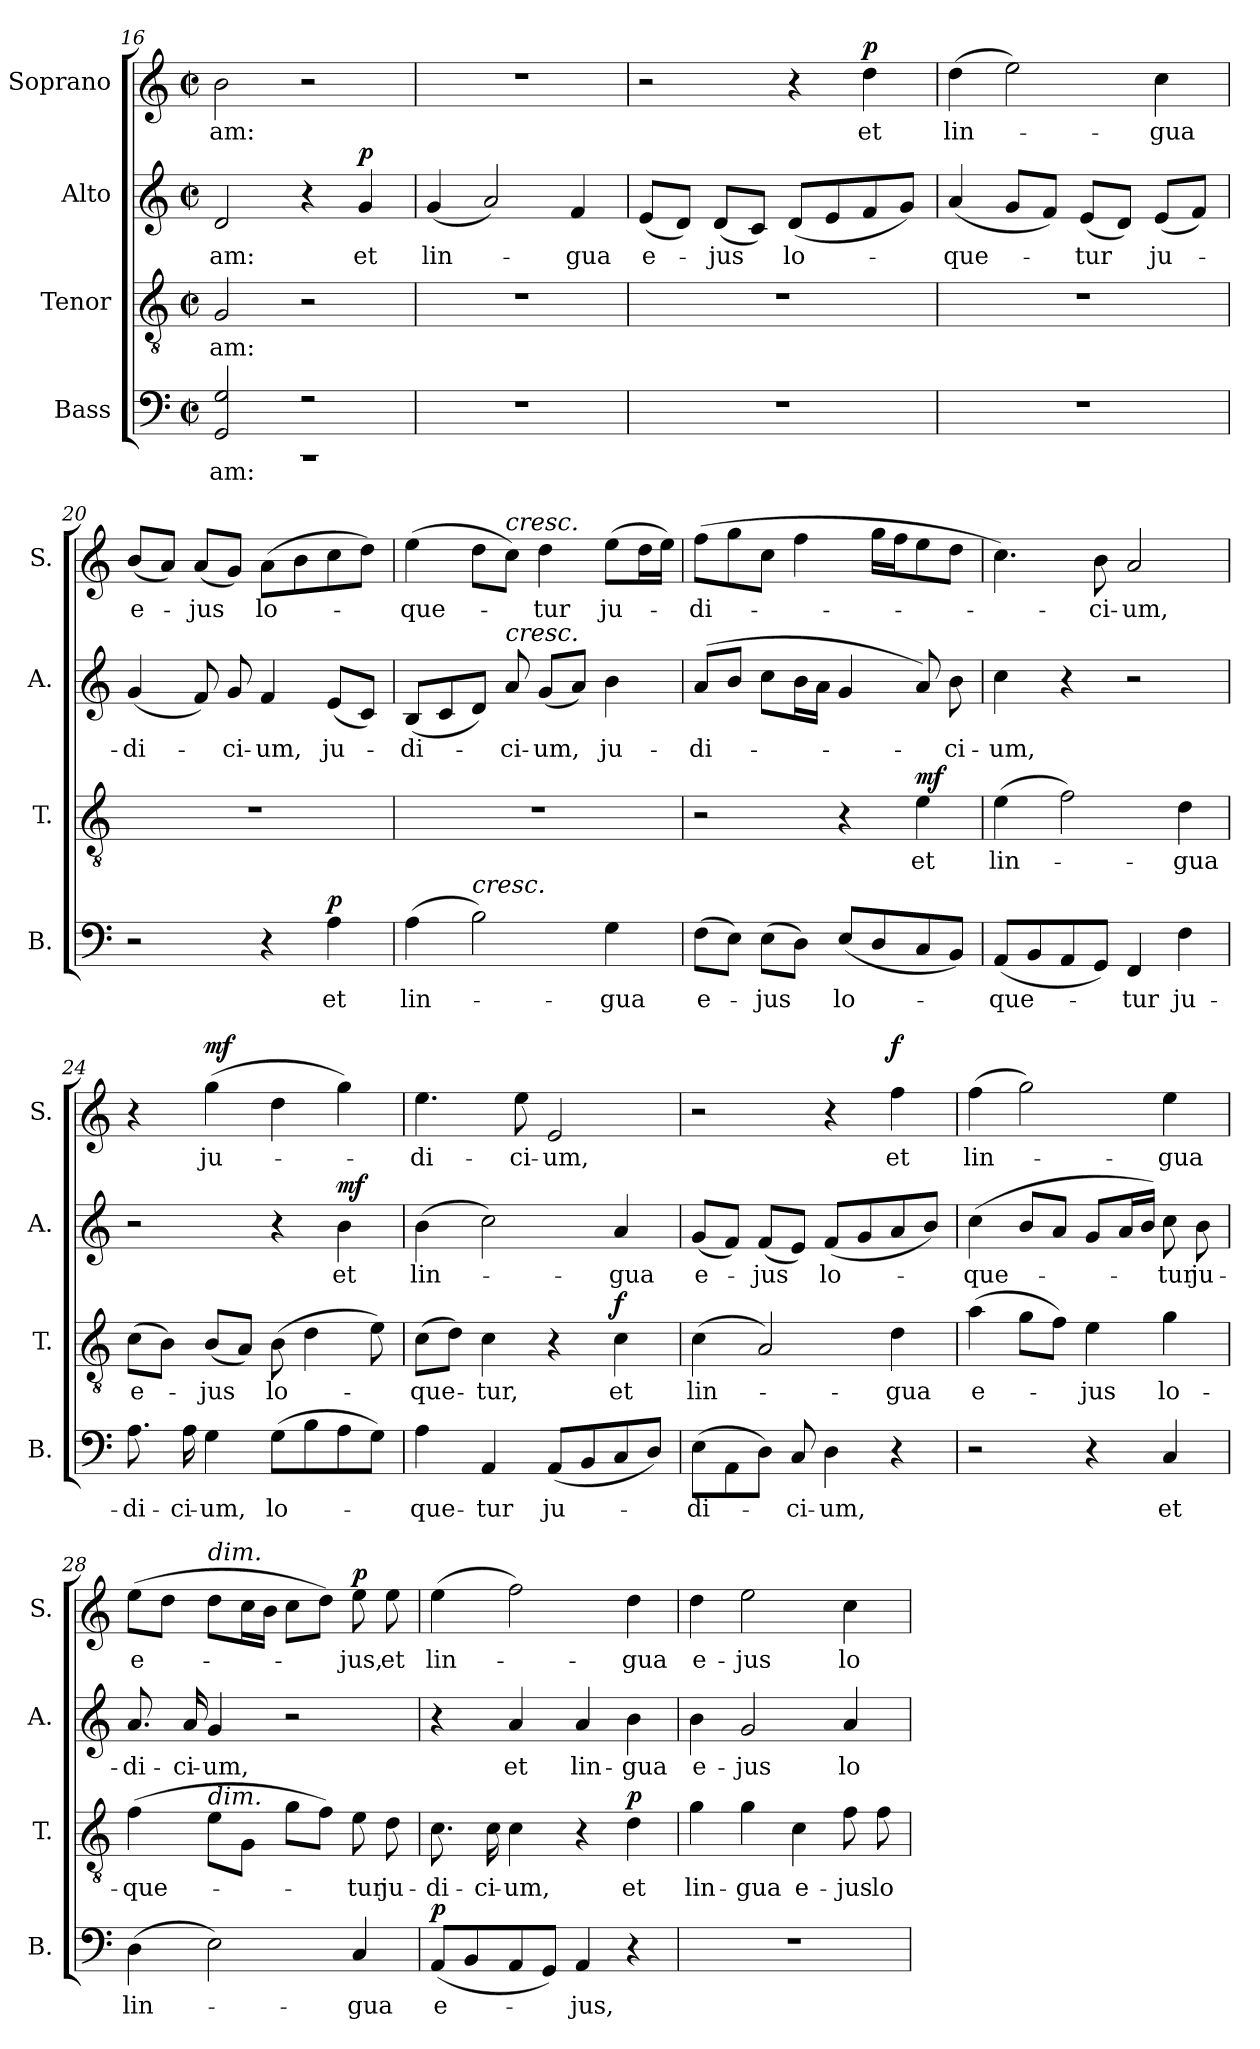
**kern	**text	**dynam	**kern	**text	**dynam	**kern	**text	**dynam	**kern	**text	**dynam
*part4	*part4	*part4	*part3	*part3	*part3	*part2	*part2	*part2	*part1	*part1	*part1
*staff4	*staff4	*staff4	*staff3	*staff3	*staff3	*staff2	*staff2	*staff2	*staff1	*staff1	*staff1
*I"Bass	*	*	*I"Tenor	*	*	*I"Alto	*	*	*I"Soprano	*	*
*I'B.	*	*	*I'T.	*	*	*I'A.	*	*	*I'S.	*	*
*clefF4	*	*	*clefGv2	*	*	*clefG2	*	*	*clefG2	*	*
*k[]	*	*	*k[]	*	*	*k[]	*	*	*k[]	*	*
*M2/2	*	*	*M2/2	*	*	*M2/2	*	*	*M2/2	*	*
*met(c|)	*	*	*met(c|)	*	*	*met(c|)	*	*	*met(c|)	*	*
=16	=16	=16	=16	=16	=16	=16	=16	=16	=16	=16	=16
!	!LO:LY:b	!	!	!LO:LY:b	!	!	!LO:LY:b	!	!	!LO:LY:b	!
*^	*	*	*	*	*	*	*	*	*	*	*
2GG/ 2G/	1r	-am:	.	2G/	-am:	.	2d/	-am:	.	2b\	-am:	.
2r	.	.	.	2r	.	.	4r	.	.	2r	.	.
!	!	!	!	!	!	!	!	!LO:LY:b	!LO:DY:a	!	!	!
.	.	.	.	.	.	.	4g/	et	p	.	.	.
*v	*v	*	*	*	*	*	*	*	*	*	*	*
=17	=17	=17	=17	=17	=17	=17	=17	=17	=17	=17	=17
!	!	!	!	!	!	!	!LO:LY:b	!	!	!	!
1r	.	.	1r	.	.	(<4g/	lin-	.	1r	.	.
.	.	.	.	.	.	2a/)	.	.	.	.	.
!	!	!	!	!	!	!	!LO:LY:b	!	!	!	!
.	.	.	.	.	.	4f/	-gua	.	.	.	.
=18	=18	=18	=18	=18	=18	=18	=18	=18	=18	=18	=18
!	!	!	!	!	!	!	!LO:LY:b	!	!	!	!
1r	.	.	1r	.	.	(<8e/L	e-	.	2r	.	.
.	.	.	.	.	.	8d/J)	.	.	.	.	.
!	!	!	!	!	!	!	!LO:LY:b	!	!	!	!
.	.	.	.	.	.	(<8d/L	-jus	.	.	.	.
.	.	.	.	.	.	8c/J)	.	.	.	.	.
!	!	!	!	!	!	!	!LO:LY:b	!	!	!	!
.	.	.	.	.	.	(<8d/L	lo-	.	4r	.	.
.	.	.	.	.	.	8e/	.	.	.	.	.
!	!	!	!	!	!	!	!	!	!	!LO:LY:b	!LO:DY:a
.	.	.	.	.	.	8f/	.	.	4dd\	et	p
.	.	.	.	.	.	8g/J)	.	.	.	.	.
=19	=19	=19	=19	=19	=19	=19	=19	=19	=19	=19	=19
!	!	!	!	!	!	!	!LO:LY:b	!	!	!LO:LY:b	!
1r	.	.	1r	.	.	(<4a/	-que-	.	(>4dd\	lin-	.
.	.	.	.	.	.	8g/L	.	.	2ee\)	.	.
.	.	.	.	.	.	8f/J)	.	.	.	.	.
!	!	!	!	!	!	!	!LO:LY:b	!	!	!	!
.	.	.	.	.	.	(<8e/L	-tur	.	.	.	.
.	.	.	.	.	.	8d/J)	.	.	.	.	.
!	!	!	!	!	!	!	!LO:LY:b	!	!	!LO:LY:b	!
.	.	.	.	.	.	(<8e/L	ju-	.	4cc\	-gua	.
.	.	.	.	.	.	8f/J)	.	.	.	.	.
!!LO:PB:g=z
=20	=20	=20	=20	=20	=20	=20	=20	=20	=20	=20	=20
!	!	!	!	!	!	!	!LO:LY:b	!	!	!LO:LY:b	!
2r	.	.	1r	.	.	(<4g/	-di-	.	(<8b/L	e-	.
.	.	.	.	.	.	.	.	.	8a/J)	.	.
!	!	!	!	!	!	!	!	!	!	!LO:LY:b	!
.	.	.	.	.	.	8f/)	.	.	(<8a/L	-jus	.
!	!	!	!	!	!	!	!LO:LY:b	!	!	!	!
.	.	.	.	.	.	8g/	-ci-	.	8g/J)	.	.
!	!	!	!	!	!	!	!LO:LY:b	!	!	!LO:LY:b	!
4r	.	.	.	.	.	4f/	-um,	.	(>8a\L	lo-	.
.	.	.	.	.	.	.	.	.	8b\	.	.
!	!LO:LY:b	!LO:DY:a	!	!	!	!	!LO:LY:b	!	!	!	!
4A\	et	p	.	.	.	(<8e/L	ju-	.	8cc\	.	.
.	.	.	.	.	.	8c/J)	.	.	8dd\J)	.	.
=21	=21	=21	=21	=21	=21	=21	=21	=21	=21	=21	=21
!	!LO:LY:b	!	!	!	!	!	!LO:LY:b	!	!	!LO:LY:b	!
(>4A\	lin-	.	1r	.	.	(<8B/L	-di-	.	(>4ee\	-que-	.
.	.	.	.	.	.	8c/	.	.	.	.	.
!LO:TX:a:i:t=cresc.	!	!	!	!	!	!	!	!	!	!	!
2B\)	.	.	.	.	.	8d/J)	.	.	8dd\L	.	.
!	!	!	!	!	!	!	!	!	!LO:TX:a:i:t=cresc.	!	!
!	!	!	!	!	!	!LO:TX:a:i:t=cresc.	!	!	!	!	!
!	!	!	!	!	!	!	!LO:LY:b	!	!	!	!
.	.	.	.	.	.	8a/	-ci-	.	8cc\J)	.	.
!	!	!	!	!	!	!	!LO:LY:b	!	!	!LO:LY:b	!
.	.	.	.	.	.	(<8g/L	-um,	.	4dd\	-tur	.
.	.	.	.	.	.	8a/J)	.	.	.	.	.
!	!LO:LY:b	!	!	!	!	!	!LO:LY:b	!	!	!LO:LY:b	!
4G\	-gua	.	.	.	.	4b\	ju-	.	(>8ee\L	ju-	.
.	.	.	.	.	.	.	.	.	16dd\L	.	.
.	.	.	.	.	.	.	.	.	16ee\JJ)	.	.
=22	=22	=22	=22	=22	=22	=22	=22	=22	=22	=22	=22
!	!LO:LY:b	!	!	!	!	!	!LO:LY:b	!	!	!LO:LY:b	!
(>8F\L	e-	.	2r	.	.	(>8a/L	-di-	.	(>8ff\L	-di-	.
8E\J)	.	.	.	.	.	8b/J	.	.	8gg\	.	.
!	!LO:LY:b	!	!	!	!	!	!	!	!	!	!
(>8E\L	-jus	.	.	.	.	8cc\L	.	.	8cc\J	.	.
8D\J)	.	.	.	.	.	16b\L	.	.	4ff\	.	.
.	.	.	.	.	.	16a\JJ	.	.	.	.	.
!	!LO:LY:b	!	!	!	!	!	!	!	!	!	!
(<8E/L	lo-	.	4r	.	.	4g/	.	.	.	.	.
8D/	.	.	.	.	.	.	.	.	16gg\LL	.	.
.	.	.	.	.	.	.	.	.	16ff\J	.	.
!	!	!	!	!LO:LY:b	!LO:DY:a	!	!	!	!	!	!
8C/	.	.	4e\	et	mf	8a/)	.	.	8ee\	.	.
!	!	!	!	!	!	!	!LO:LY:b	!	!	!	!
8BB/J)	.	.	.	.	.	8b\	-ci-	.	8dd\J	.	.
=23	=23	=23	=23	=23	=23	=23	=23	=23	=23	=23	=23
!	!LO:LY:b	!	!	!LO:LY:b	!	!	!LO:LY:b	!	!	!	!
(<8AA/L	-que-	.	(>4e\	lin-	.	4cc\	-um,	.	4.cc\)	.	.
8BB/	.	.	.	.	.	.	.	.	.	.	.
8AA/	.	.	2f\)	.	.	4r	.	.	.	.	.
!	!	!	!	!	!	!	!	!	!	!LO:LY:b	!
8GG/J)	.	.	.	.	.	.	.	.	8b\	-ci-	.
!	!LO:LY:b	!	!	!	!	!	!	!	!	!LO:LY:b	!
4FF/	-tur	.	.	.	.	2r	.	.	2a/	-um,	.
!	!LO:LY:b	!	!	!LO:LY:b	!	!	!	!	!	!	!
4F\	ju-	.	4d\	-gua	.	.	.	.	.	.	.
=24	=24	=24	=24	=24	=24	=24	=24	=24	=24	=24	=24
!	!LO:LY:b	!	!	!LO:LY:b	!	!	!	!	!	!	!
8.A\	-di-	.	(>8c\L	e-	.	2r	.	.	4r	.	.
.	.	.	8B\J)	.	.	.	.	.	.	.	.
!	!LO:LY:b	!	!	!	!	!	!	!	!	!	!
16A\	-ci-	.	.	.	.	.	.	.	.	.	.
!	!LO:LY:b	!	!	!LO:LY:b	!	!	!	!	!	!LO:LY:b	!LO:DY:a
4G\	-um,	.	(<8B/L	-jus	.	.	.	.	(>4gg\	ju-	mf
.	.	.	8A/J)	.	.	.	.	.	.	.	.
!	!LO:LY:b	!	!	!LO:LY:b	!	!	!	!	!	!	!
(>8G\L	lo-	.	(>8B\	lo-	.	4r	.	.	4dd\	.	.
8B\	.	.	4d\	.	.	.	.	.	.	.	.
!	!	!	!	!	!	!	!LO:LY:b	!LO:DY:a	!	!	!
8A\	.	.	.	.	.	4b\	et	mf	4gg\)	.	.
8G\J)	.	.	8e\)	.	.	.	.	.	.	.	.
=25	=25	=25	=25	=25	=25	=25	=25	=25	=25	=25	=25
!	!LO:LY:b	!	!	!LO:LY:b	!	!	!LO:LY:b	!	!	!LO:LY:b	!
4A\	-que-	.	(>8c\L	-que-	.	(>4b\	lin-	.	4.ee\	-di-	.
.	.	.	8d\J)	.	.	.	.	.	.	.	.
!	!LO:LY:b	!	!	!LO:LY:b	!	!	!	!	!	!	!
4AA/	-tur	.	4c\	-tur,	.	2cc\)	.	.	.	.	.
!	!	!	!	!	!	!	!	!	!	!LO:LY:b	!
.	.	.	.	.	.	.	.	.	8ee\	-ci-	.
!	!LO:LY:b	!	!	!	!	!	!	!	!	!LO:LY:b	!
(<8AA/L	ju-	.	4r	.	.	.	.	.	2e/	-um,	.
8BB/	.	.	.	.	.	.	.	.	.	.	.
!	!	!	!	!LO:LY:b	!LO:DY:a	!	!LO:LY:b	!	!	!	!
8C/	.	.	4c\	et	f	4a/	-gua	.	.	.	.
8D/J)	.	.	.	.	.	.	.	.	.	.	.
!!LO:LB:g=z
=26	=26	=26	=26	=26	=26	=26	=26	=26	=26	=26	=26
!	!LO:LY:b	!	!	!LO:LY:b	!	!	!LO:LY:b	!	!	!	!
(>8E\L	-di-	.	(>4c\	lin-	.	(<8g/L	e-	.	2r	.	.
8AA\	.	.	.	.	.	8f/J)	.	.	.	.	.
!	!	!	!	!	!	!	!LO:LY:b	!	!	!	!
8D\J)	.	.	2A/)	.	.	(<8f/L	-jus	.	.	.	.
!	!LO:LY:b	!	!	!	!	!	!	!	!	!	!
8C/	-ci-	.	.	.	.	8e/J)	.	.	.	.	.
!	!LO:LY:b	!	!	!	!	!	!LO:LY:b	!	!	!	!
4D\	-um,	.	.	.	.	(<8f/L	lo-	.	4r	.	.
.	.	.	.	.	.	8g/	.	.	.	.	.
!	!	!	!	!LO:LY:b	!	!	!	!	!	!LO:LY:b	!LO:DY:a
4r	.	.	4d\	-gua	.	8a/	.	.	4ff\	et	f
.	.	.	.	.	.	8b/J)	.	.	.	.	.
=27	=27	=27	=27	=27	=27	=27	=27	=27	=27	=27	=27
!	!	!	!	!LO:LY:b	!	!	!LO:LY:b	!	!	!LO:LY:b	!
2r	.	.	(>4a\	e-	.	(>4cc\	-que-	.	(>4ff\	lin-	.
.	.	.	8g\L	.	.	8b/L	.	.	2gg\)	.	.
.	.	.	8f\J)	.	.	8a/J	.	.	.	.	.
!	!	!	!	!LO:LY:b	!	!	!	!	!	!	!
4r	.	.	4e\	jus	.	8g/L	.	.	.	.	.
.	.	.	.	.	.	16a/L	.	.	.	.	.
.	.	.	.	.	.	16b/JJ)	.	.	.	.	.
!	!LO:LY:b	!	!	!LO:LY:b	!	!	!LO:LY:b	!	!	!LO:LY:b	!
4C/	et	.	4g\	lo-	.	8cc\	-tur	.	4ee\	-gua	.
!	!	!	!	!	!	!	!LO:LY:b	!	!	!	!
.	.	.	.	.	.	8b\	ju-	.	.	.	.
=28	=28	=28	=28	=28	=28	=28	=28	=28	=28	=28	=28
!	!LO:LY:b	!	!	!LO:LY:b	!	!	!LO:LY:b	!	!	!LO:LY:b	!
(>4D\	lin-	.	(>4f\	-que-	.	8.a/	-di-	.	(>8ee\L	e-	.
.	.	.	.	.	.	.	.	.	8dd\J	.	.
!	!	!	!	!	!	!	!LO:LY:b	!	!	!	!
.	.	.	.	.	.	16a/	-ci-	.	.	.	.
!	!	!	!	!	!	!	!	!	!LO:TX:a:i:t=dim.	!	!
!	!	!	!LO:TX:a:i:t=dim.	!	!	!	!	!	!	!	!
!	!	!	!	!	!	!	!LO:LY:b	!	!	!	!
2E\)	.	.	8e\L	.	.	4g/	-um,	.	8dd\L	.	.
.	.	.	8G\J	.	.	.	.	.	16cc\L	.	.
.	.	.	.	.	.	.	.	.	16b\JJ	.	.
.	.	.	8g\L	.	.	2r	.	.	8cc\L	.	.
.	.	.	8f\J)	.	.	.	.	.	8dd\J)	.	.
!	!LO:LY:b	!	!	!LO:LY:b	!	!	!	!	!	!LO:LY:b	!LO:DY:a
4C/	-gua	.	8e\	-tur	.	.	.	.	8ee\	-jus,	p
!	!	!	!	!LO:LY:b	!	!	!	!	!	!LO:LY:b	!
.	.	.	8d\	ju-	.	.	.	.	8ee\	et	.
=29	=29	=29	=29	=29	=29	=29	=29	=29	=29	=29	=29
!	!LO:LY:b	!LO:DY:a	!	!LO:LY:b	!	!	!	!	!	!LO:LY:b	!
(<8AA/L	e-	p	8.c\	-di-	.	4r	.	.	(>4ee\	lin-	.
8BB/	.	.	.	.	.	.	.	.	.	.	.
!	!	!	!	!LO:LY:b	!	!	!	!	!	!	!
.	.	.	16c\	-ci-	.	.	.	.	.	.	.
!	!	!	!	!LO:LY:b	!	!	!LO:LY:b	!	!	!	!
8AA/	.	.	4c\	-um,	.	4a/	et	.	2ff\)	.	.
8GG/J)	.	.	.	.	.	.	.	.	.	.	.
!	!LO:LY:b	!	!	!	!	!	!LO:LY:b	!	!	!	!
4AA/	-jus,	.	4r	.	.	4a/	lin-	.	.	.	.
!	!	!	!	!LO:LY:b	!LO:DY:a	!	!LO:LY:b	!	!	!LO:LY:b	!
4r	.	.	4d\	et	p	4b\	-gua	.	4dd\	-gua	.
=30	=30	=30	=30	=30	=30	=30	=30	=30	=30	=30	=30
!	!	!	!	!LO:LY:b	!	!	!LO:LY:b	!	!	!LO:LY:b	!
1r	.	.	4g\	lin-	.	4b\	e-	.	4dd\	e-	.
!	!	!	!	!LO:LY:b	!	!	!LO:LY:b	!	!	!LO:LY:b	!
.	.	.	4g\	-gua	.	2g/	-jus	.	2ee\	-jus	.
!	!	!	!	!LO:LY:b	!	!	!	!	!	!	!
.	.	.	4c\	e-	.	.	.	.	.	.	.
!	!	!	!	!LO:LY:b	!	!	!LO:LY:b	!	!	!LO:LY:b	!
.	.	.	8f\	-jus	.	4a/	lo-	.	4cc\	lo-	.
!	!	!	!	!LO:LY:b	!	!	!	!	!	!	!
.	.	.	8f\	lo-	.	.	.	.	.	.	.
=	=	=	=	=	=	=	=	=	=	=	=
*-	*-	*-	*-	*-	*-	*-	*-	*-	*-	*-	*-
